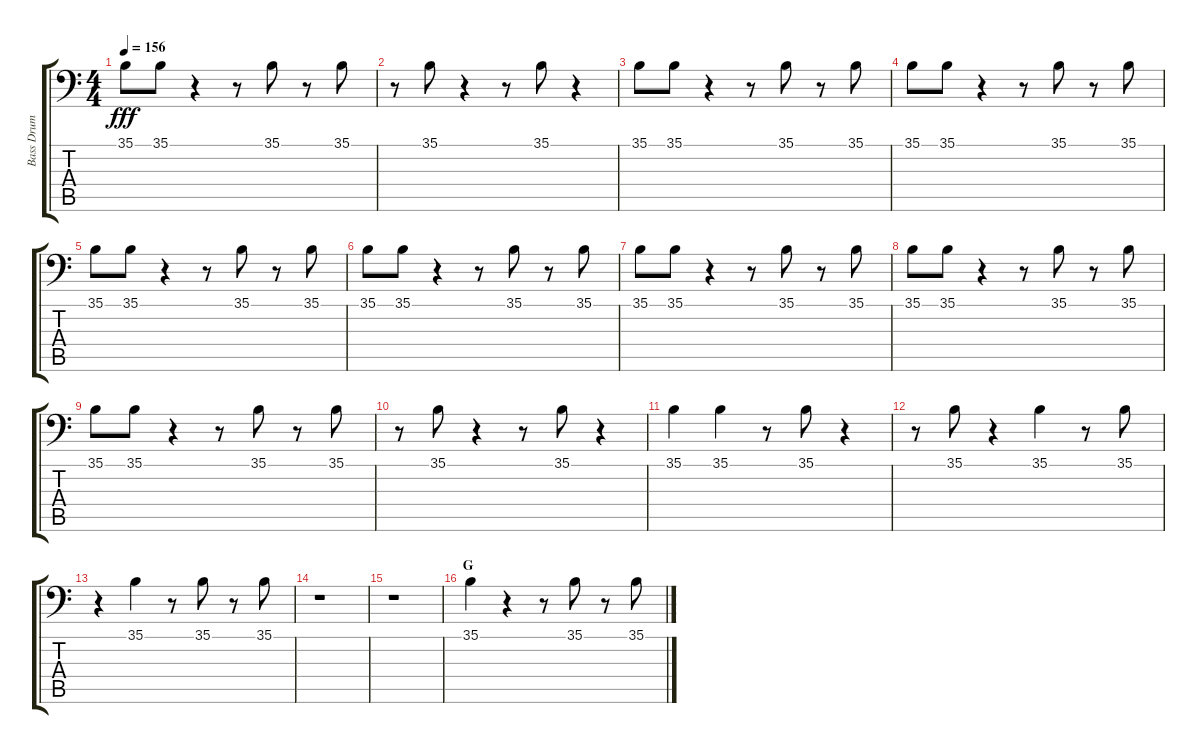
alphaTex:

\track ("Bass Drum" "Bass Drum") {instrument acousticgrandpiano}
\staff {score tabs}
\tuning (C-1 C-1 C-1 C-1 C-1 C-1) {hide}
\ts (4 4)
\tempo 156
\clef f4
\ks c
35.1.8{dy fff} 35.1.8 r.4 r.8 35.1.8 r.8 35.1.8 |
r.8 35.1.8 r.4 r.8 35.1.8 r.4 |
35.1.8 35.1.8 r.4 r.8 35.1.8 r.8 35.1.8 |
35.1.8 35.1.8 r.4 r.8 35.1.8 r.8 35.1.8 |
35.1.8 35.1.8 r.4 r.8 35.1.8 r.8 35.1.8 |
35.1.8 35.1.8 r.4 r.8 35.1.8 r.8 35.1.8 |
35.1.8 35.1.8 r.4 r.8 35.1.8 r.8 35.1.8 |
35.1.8 35.1.8 r.4 r.8 35.1.8 r.8 35.1.8 |
35.1.8 35.1.8 r.4 r.8 35.1.8 r.8 35.1.8 |
r.8 35.1.8 r.4 r.8 35.1.8 r.4 |
35.1.4 35.1.4 r.8 35.1.8 r.4 |
r.8 35.1.8 r.4 35.1.4 r.8 35.1.8 |
r.4 35.1.4 r.8 35.1.8 r.8 35.1.8 |
r.1 |
r.1 |
\section ("" "G")
35.1.4 r.4 r.8 35.1.8 r.8 35.1.8
